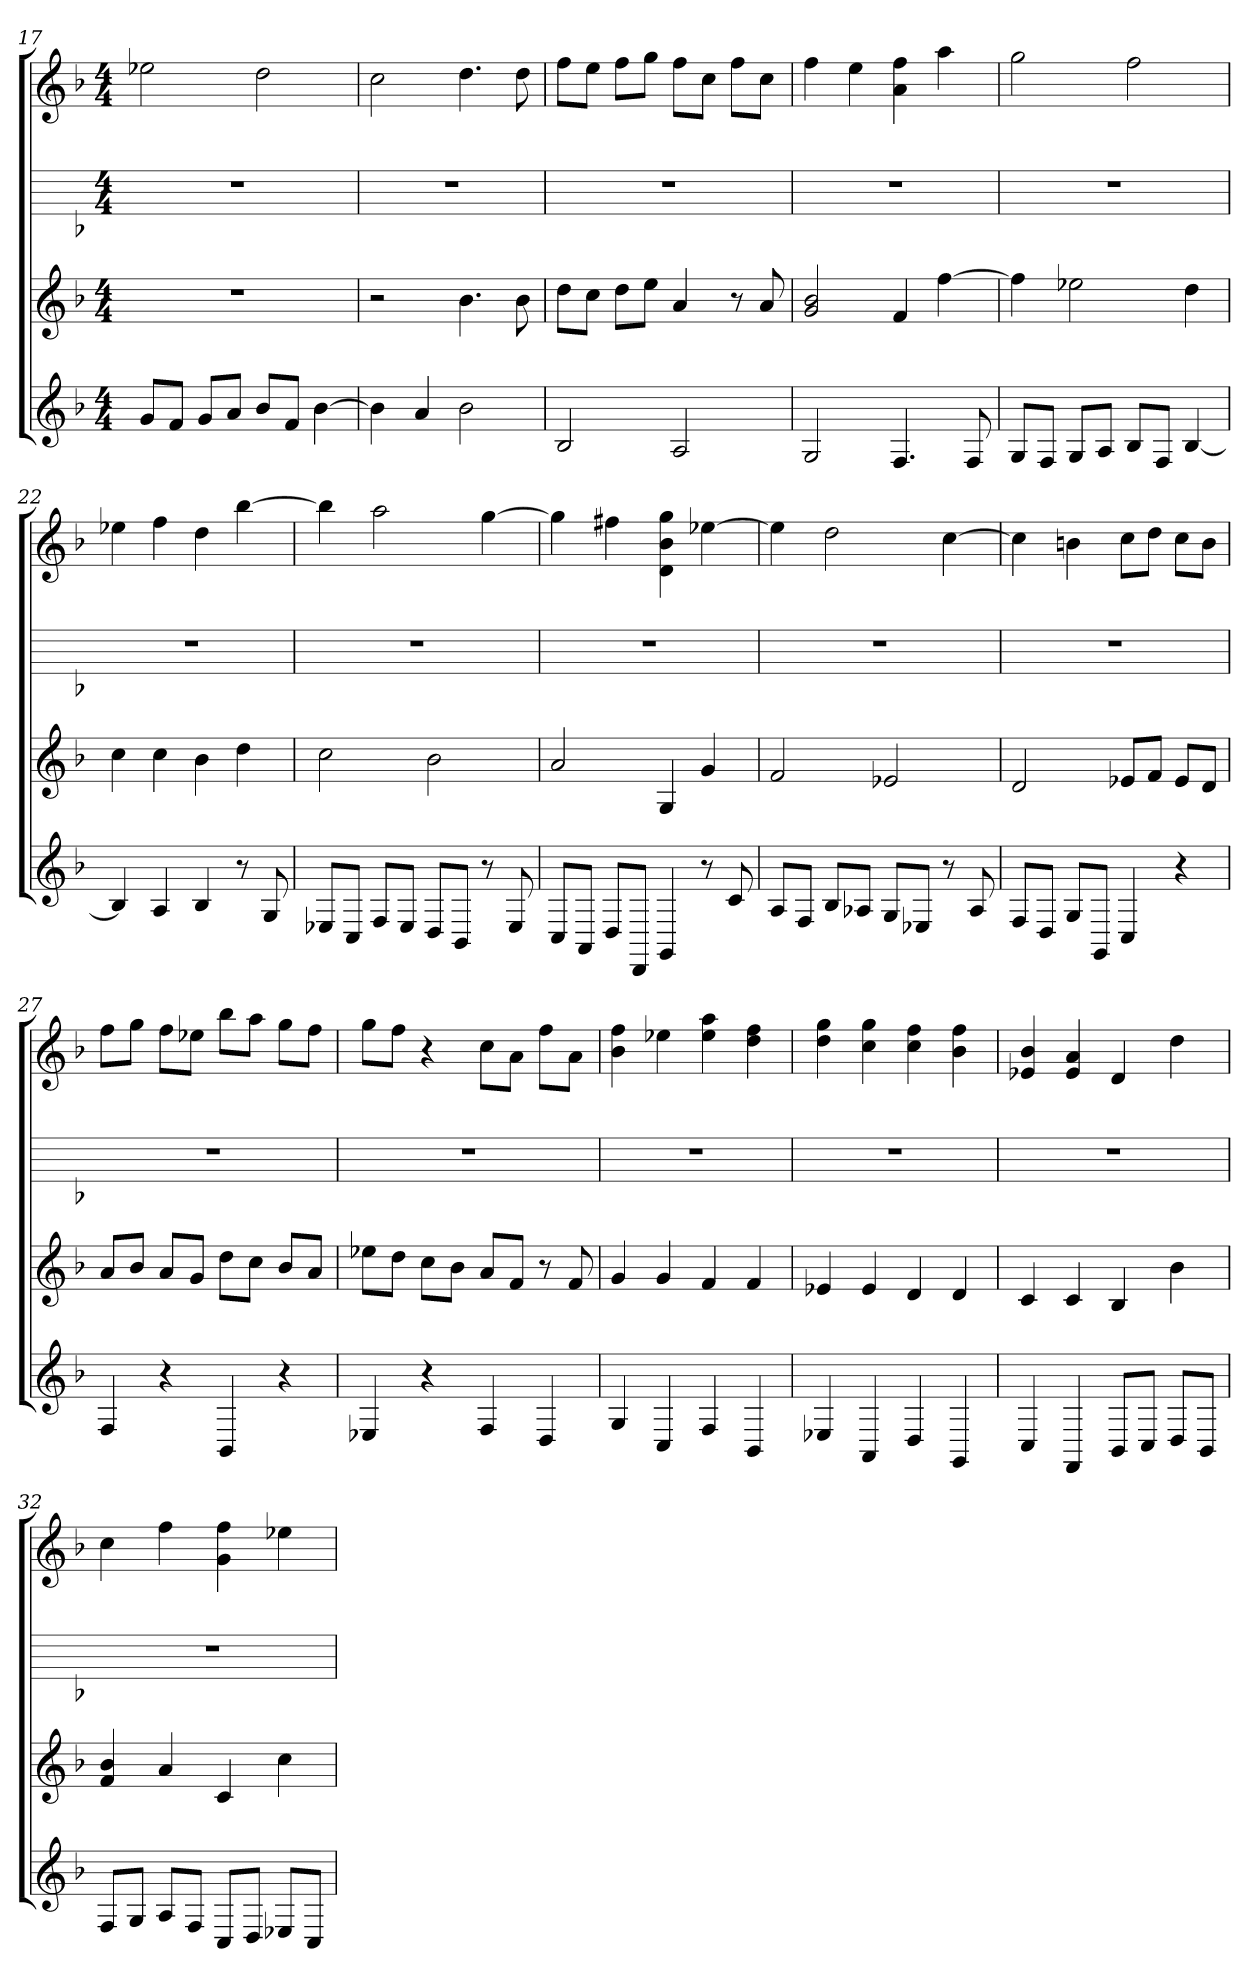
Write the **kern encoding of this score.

**kern	**kern	**kern	**kern
*part4	*part3	*part2	*part1
*staff4	*staff3	*staff2	*staff1
*k[b-]	*k[b-]	*k[b-]	*k[b-]
*F:	*F:	*F:	*F:
*M4/4	*M4/4	*M4/4	*M4/4
=17	=17	=17	=17
8gL	1r	1r	2ee-X
8fJ	.	.	.
8gL	.	.	.
8aJ	.	.	.
8b-L	.	.	2dd
8fJ	.	.	.
[4b-	.	.	.
=18	=18	=18	=18
4b-]	2r	1r	2cc
4a	.	.	.
2b-	4.b-	.	4.dd
.	8b-	.	8dd
=19	=19	=19	=19
2B-	8ddL	1r	8ffL
.	8ccJ	.	8eeJ
.	8ddL	.	8ffL
.	8eeJ	.	8ggJ
2A	4a	.	8ffL
.	.	.	8ccJ
.	8r	.	8ffL
.	8a	.	8ccJ
=20	=20	=20	=20
2G	2g 2b-	1r	4ff
.	.	.	4ee
4.F	4f	.	4a 4ff
.	[4ff	.	4aa
8F	.	.	.
=21	=21	=21	=21
8GL	4ff]	1r	2gg
8FJ	.	.	.
8GL	2ee-X	.	.
8AJ	.	.	.
8B-L	.	.	2ff
8FJ	.	.	.
[4B-	4dd	.	.
=22	=22	=22	=22
4B-]	4cc	1r	4ee-X
4A	4cc	.	4ff
4B-	4b-	.	4dd
8r	4dd	.	[4bb-
8G	.	.	.
=23	=23	=23	=23
8E-XL	2cc	1r	4bb-]
8CJ	.	.	.
8FL	.	.	2aa
8E-J	.	.	.
8DL	2b-	.	.
8BB-J	.	.	.
8r	.	.	[4gg
8E-	.	.	.
=24	=24	=24	=24
8CL	2a	1r	4gg]
8AAJ	.	.	.
8DL	.	.	4ff#X
8DDJ	.	.	.
4GG	4G	.	4d 4b- 4gg
8r	4g	.	[4ee-X
8c	.	.	.
=25	=25	=25	=25
8AL	2f	1r	4ee-]
8FJ	.	.	.
8B-L	.	.	2dd
8A-XJ	.	.	.
8GL	2e-X	.	.
8E-XJ	.	.	.
8r	.	.	[4cc
8A-	.	.	.
=26	=26	=26	=26
8FL	2d	1r	4cc]
8DJ	.	.	.
8GL	.	.	4bn
8GGJ	.	.	.
4C	8e-XL	.	8ccL
.	8fJ	.	8ddJ
4r	8e-L	.	8ccL
.	8dJ	.	8bJ
=27	=27	=27	=27
4F	8aL	1r	8ffL
.	8b-J	.	8ggJ
4r	8aL	.	8ffL
.	8gJ	.	8ee-XJ
4BB-	8ddL	.	8bb-L
.	8ccJ	.	8aaJ
4r	8b-L	.	8ggL
.	8aJ	.	8ffJ
=28	=28	=28	=28
4E-X	8ee-XL	1r	8ggL
.	8ddJ	.	8ffJ
4r	8ccL	.	4r
.	8b-J	.	.
4F	8aL	.	8ccL
.	8fJ	.	8aJ
4D	8r	.	8ffL
.	8f	.	8aJ
=29	=29	=29	=29
4G	4g	1r	4b- 4ff
4C	4g	.	4ee-X
4F	4f	.	4ee- 4aa
4BB-	4f	.	4dd 4ff
=30	=30	=30	=30
4E-X	4e-X	1r	4dd 4gg
4AA	4e-	.	4cc 4gg
4D	4d	.	4cc 4ff
4GG	4d	.	4b- 4ff
=31	=31	=31	=31
4C	4c	1r	4e-X 4b-
4FF	4c	.	4e- 4a
8BB-L	4B-	.	4d
8CJ	.	.	.
8DL	4b-	.	4dd
8BB-J	.	.	.
=32	=32	=32	=32
8FL	4f 4b-	1r	4cc
8GJ	.	.	.
8AL	4a	.	4ff
8FJ	.	.	.
8CL	4c	.	4g 4ff
8DJ	.	.	.
8E-XL	4cc	.	4ee-X
8CJ	.	.	.
=	=	=	=
*-	*-	*-	*-
